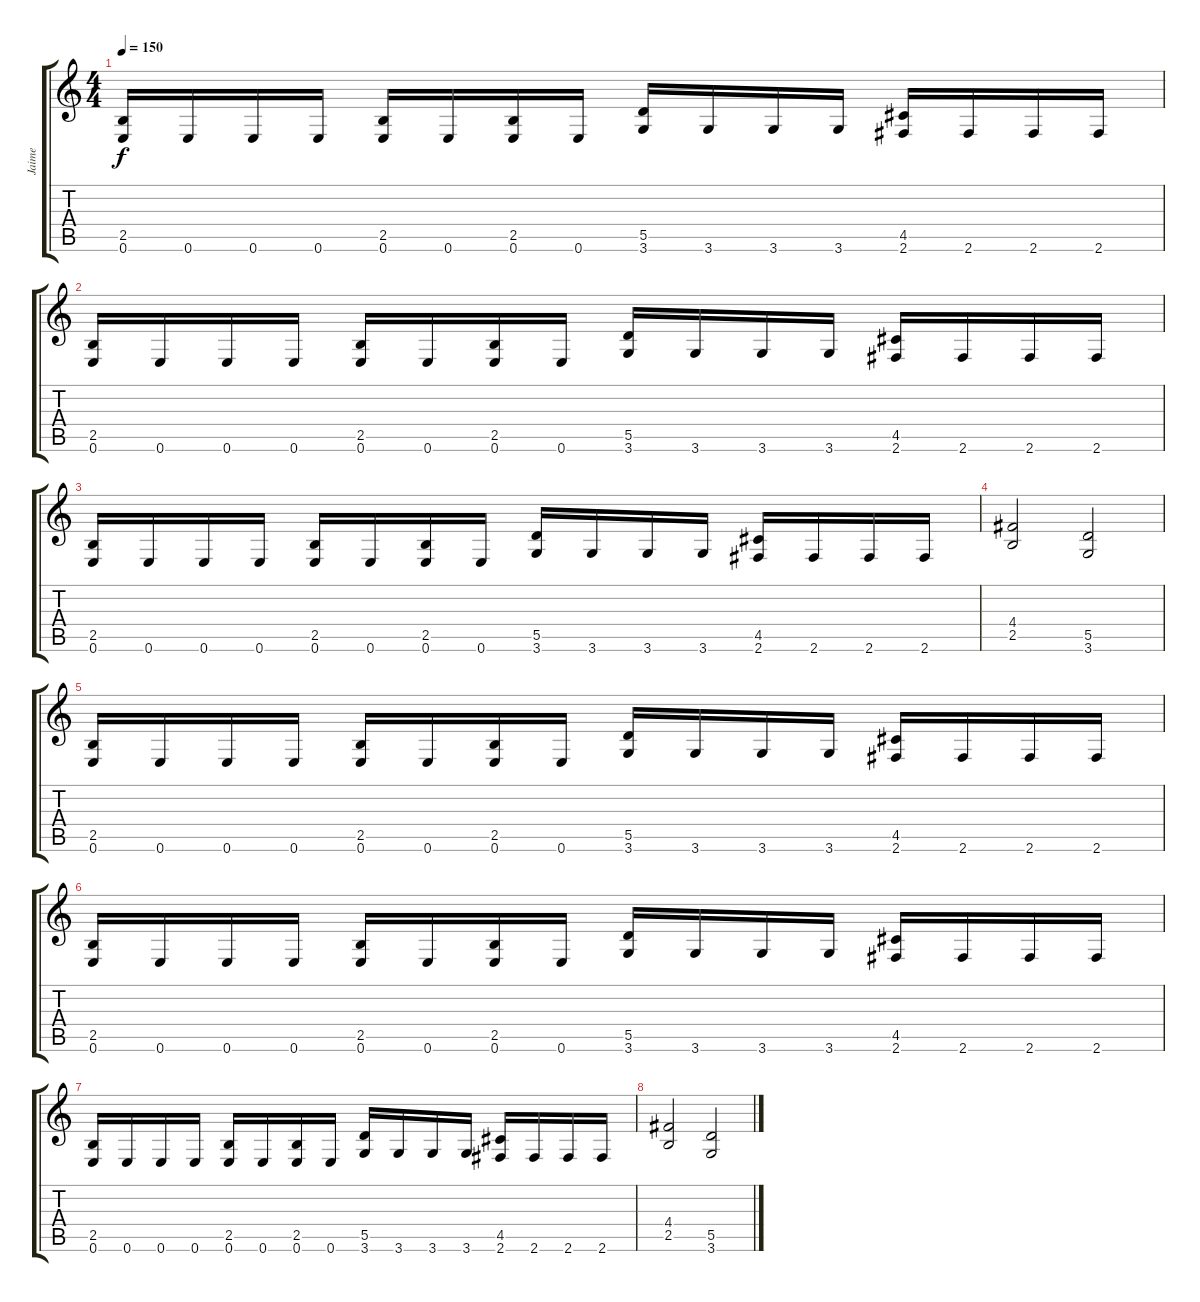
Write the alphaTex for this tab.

\track ("Jaime" "Jaime") {instrument distortionguitar}
\staff {score tabs}
\tuning (E4 B3 G3 D3 A2 E2) {hide}
\ts (4 4)
\tempo 150
\clef g2
\ks c
(2.5 0.6).16{dy f} 0.6.16 0.6.16 0.6.16 (2.5 0.6).16 0.6.16 (2.5 0.6).16 0.6.16 (5.5 3.6).16 3.6.16 3.6.16 3.6.16 (4.5 2.6).16 2.6.16 2.6.16 2.6.16 |
(2.5 0.6).16 0.6.16 0.6.16 0.6.16 (2.5 0.6).16 0.6.16 (2.5 0.6).16 0.6.16 (5.5 3.6).16 3.6.16 3.6.16 3.6.16 (4.5 2.6).16 2.6.16 2.6.16 2.6.16 |
(2.5 0.6).16 0.6.16 0.6.16 0.6.16 (2.5 0.6).16 0.6.16 (2.5 0.6).16 0.6.16 (5.5 3.6).16 3.6.16 3.6.16 3.6.16 (4.5 2.6).16 2.6.16 2.6.16 2.6.16 |
(4.4 2.5).2 (5.5 3.6).2 |
(2.5 0.6).16 0.6.16 0.6.16 0.6.16 (2.5 0.6).16 0.6.16 (2.5 0.6).16 0.6.16 (5.5 3.6).16 3.6.16 3.6.16 3.6.16 (4.5 2.6).16 2.6.16 2.6.16 2.6.16 |
(2.5 0.6).16 0.6.16 0.6.16 0.6.16 (2.5 0.6).16 0.6.16 (2.5 0.6).16 0.6.16 (5.5 3.6).16 3.6.16 3.6.16 3.6.16 (4.5 2.6).16 2.6.16 2.6.16 2.6.16 |
(2.5 0.6).16 0.6.16 0.6.16 0.6.16 (2.5 0.6).16 0.6.16 (2.5 0.6).16 0.6.16 (5.5 3.6).16 3.6.16 3.6.16 3.6.16 (4.5 2.6).16 2.6.16 2.6.16 2.6.16 |
(4.4 2.5).2 (5.5 3.6).2
